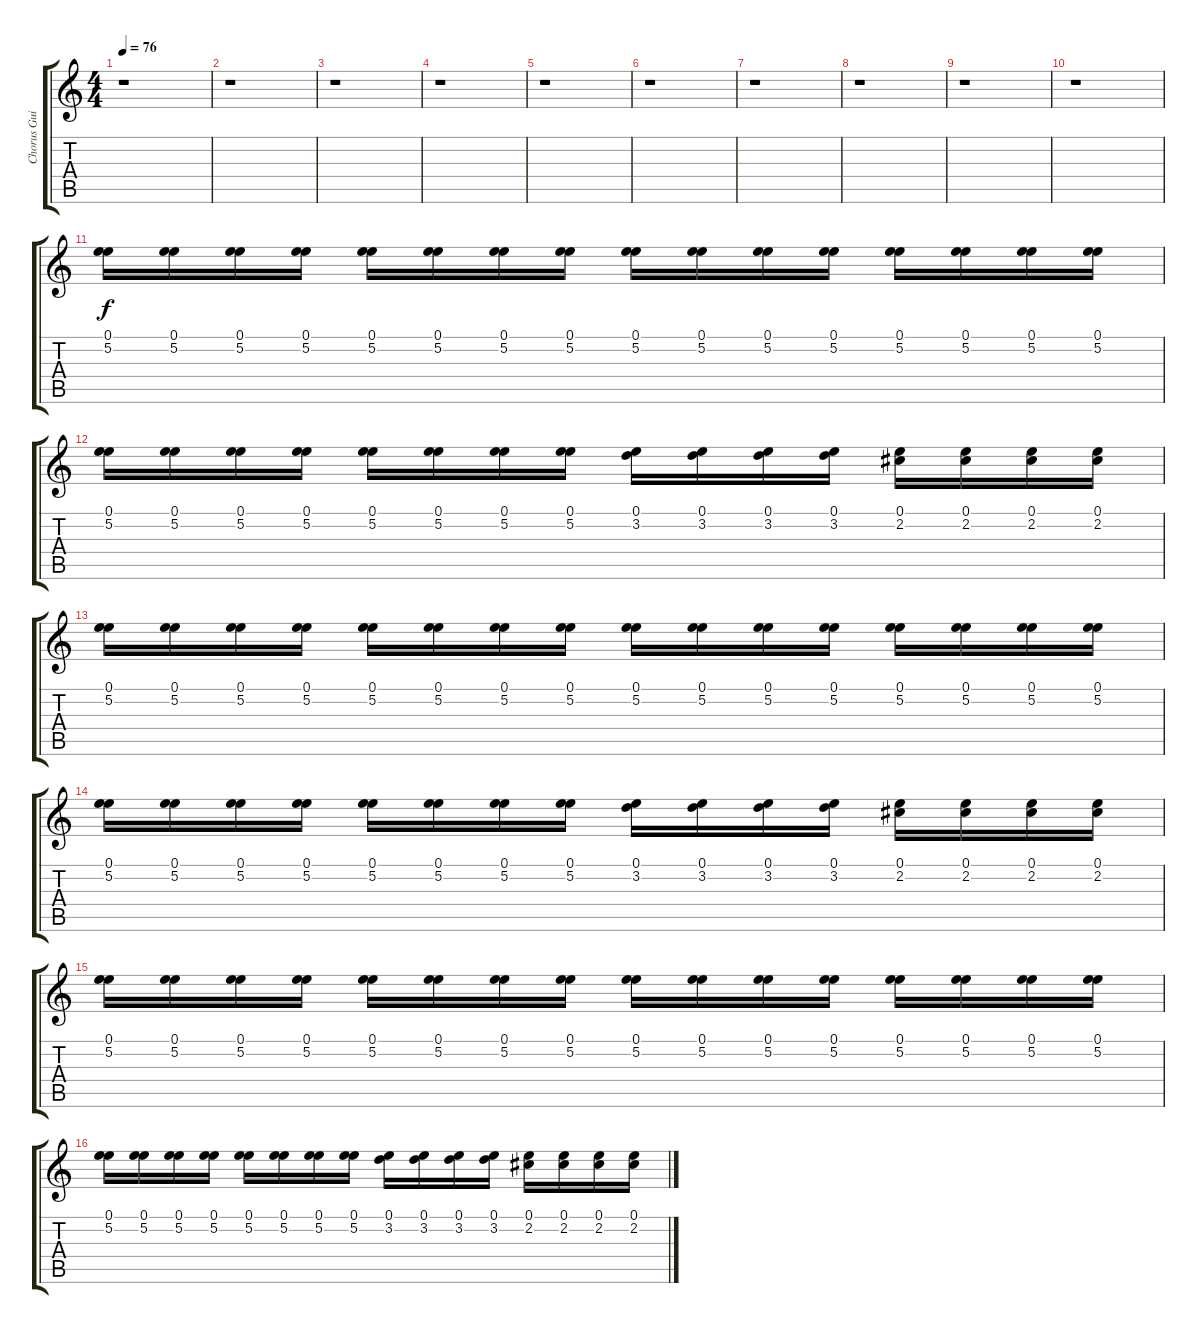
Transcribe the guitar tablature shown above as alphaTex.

\track ("Chorus Guitar Riffs" "Chorus Gui") {instrument distortionguitar}
\staff {score tabs}
\tuning (E4 B3 G3 D3 A2 E2) {hide}
\ts (4 4)
\tempo 76
\clef g2
\ks c
r.1{dy f} |
r.1 |
r.1 |
r.1 |
r.1 |
r.1 |
r.1 |
r.1 |
r.1 |
r.1 |
(0.1 5.2).16 (0.1 5.2).16 (0.1 5.2).16 (0.1 5.2).16 (0.1 5.2).16 (0.1 5.2).16 (0.1 5.2).16 (0.1 5.2).16 (0.1 5.2).16 (0.1 5.2).16 (0.1 5.2).16 (0.1 5.2).16 (0.1 5.2).16 (0.1 5.2).16 (0.1 5.2).16 (0.1 5.2).16 |
(0.1 5.2).16 (0.1 5.2).16 (0.1 5.2).16 (0.1 5.2).16 (0.1 5.2).16 (0.1 5.2).16 (0.1 5.2).16 (0.1 5.2).16 (0.1 3.2).16 (0.1 3.2).16 (0.1 3.2).16 (0.1 3.2).16 (0.1 2.2).16 (0.1 2.2).16 (0.1 2.2).16 (0.1 2.2).16 |
(0.1 5.2).16 (0.1 5.2).16 (0.1 5.2).16 (0.1 5.2).16 (0.1 5.2).16 (0.1 5.2).16 (0.1 5.2).16 (0.1 5.2).16 (0.1 5.2).16 (0.1 5.2).16 (0.1 5.2).16 (0.1 5.2).16 (0.1 5.2).16 (0.1 5.2).16 (0.1 5.2).16 (0.1 5.2).16 |
(0.1 5.2).16 (0.1 5.2).16 (0.1 5.2).16 (0.1 5.2).16 (0.1 5.2).16 (0.1 5.2).16 (0.1 5.2).16 (0.1 5.2).16 (0.1 3.2).16 (0.1 3.2).16 (0.1 3.2).16 (0.1 3.2).16 (0.1 2.2).16 (0.1 2.2).16 (0.1 2.2).16 (0.1 2.2).16 |
(0.1 5.2).16 (0.1 5.2).16 (0.1 5.2).16 (0.1 5.2).16 (0.1 5.2).16 (0.1 5.2).16 (0.1 5.2).16 (0.1 5.2).16 (0.1 5.2).16 (0.1 5.2).16 (0.1 5.2).16 (0.1 5.2).16 (0.1 5.2).16 (0.1 5.2).16 (0.1 5.2).16 (0.1 5.2).16 |
(0.1 5.2).16 (0.1 5.2).16 (0.1 5.2).16 (0.1 5.2).16 (0.1 5.2).16 (0.1 5.2).16 (0.1 5.2).16 (0.1 5.2).16 (0.1 3.2).16 (0.1 3.2).16 (0.1 3.2).16 (0.1 3.2).16 (0.1 2.2).16 (0.1 2.2).16 (0.1 2.2).16 (0.1 2.2).16
